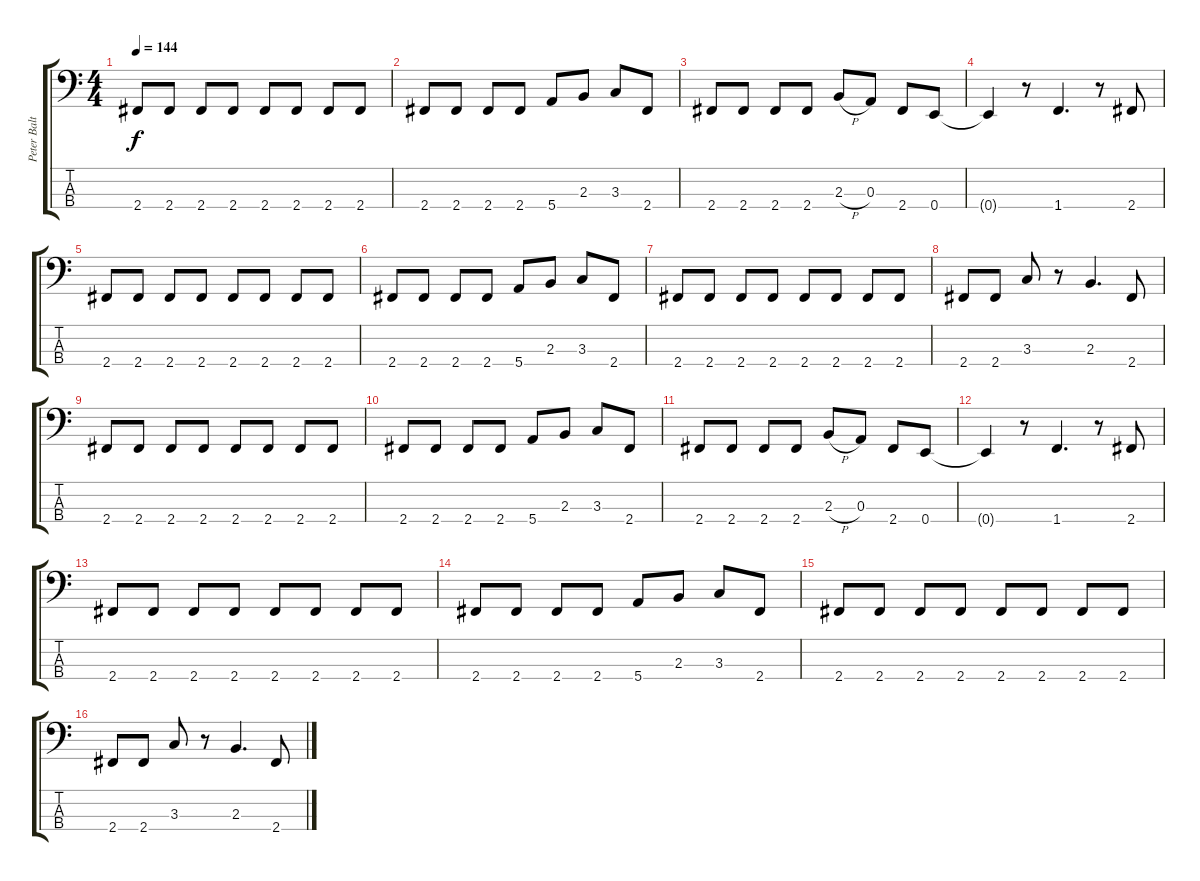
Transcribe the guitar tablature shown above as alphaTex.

\track ("Peter Baltes" "Peter Balt") {instrument electricbassfinger}
\staff {score tabs}
\tuning (G2 D2 A1 E1) {hide}
\ts (4 4)
\tempo 144
\clef f4
\ks c
2.4.8{dy f} 2.4.8 2.4.8 2.4.8 2.4.8 2.4.8 2.4.8 2.4.8 |
2.4.8 2.4.8 2.4.8 2.4.8 5.4.8 2.3.8 3.3.8 2.4.8 |
2.4.8 2.4.8 2.4.8 2.4.8 2.3{h}.8 0.3.8 2.4.8 0.4.8 |
0.4{t}.4 r.8 1.4.4{d} r.8 2.4.8 |
2.4.8 2.4.8 2.4.8 2.4.8 2.4.8 2.4.8 2.4.8 2.4.8 |
2.4.8 2.4.8 2.4.8 2.4.8 5.4.8 2.3.8 3.3.8 2.4.8 |
2.4.8 2.4.8 2.4.8 2.4.8 2.4.8 2.4.8 2.4.8 2.4.8 |
2.4.8 2.4.8 3.3.8 r.8 2.3.4{d} 2.4.8 |
2.4.8 2.4.8 2.4.8 2.4.8 2.4.8 2.4.8 2.4.8 2.4.8 |
2.4.8 2.4.8 2.4.8 2.4.8 5.4.8 2.3.8 3.3.8 2.4.8 |
2.4.8 2.4.8 2.4.8 2.4.8 2.3{h}.8 0.3.8 2.4.8 0.4.8 |
0.4{t}.4 r.8 1.4.4{d} r.8 2.4.8 |
2.4.8 2.4.8 2.4.8 2.4.8 2.4.8 2.4.8 2.4.8 2.4.8 |
2.4.8 2.4.8 2.4.8 2.4.8 5.4.8 2.3.8 3.3.8 2.4.8 |
2.4.8 2.4.8 2.4.8 2.4.8 2.4.8 2.4.8 2.4.8 2.4.8 |
2.4.8 2.4.8 3.3.8 r.8 2.3.4{d} 2.4.8
